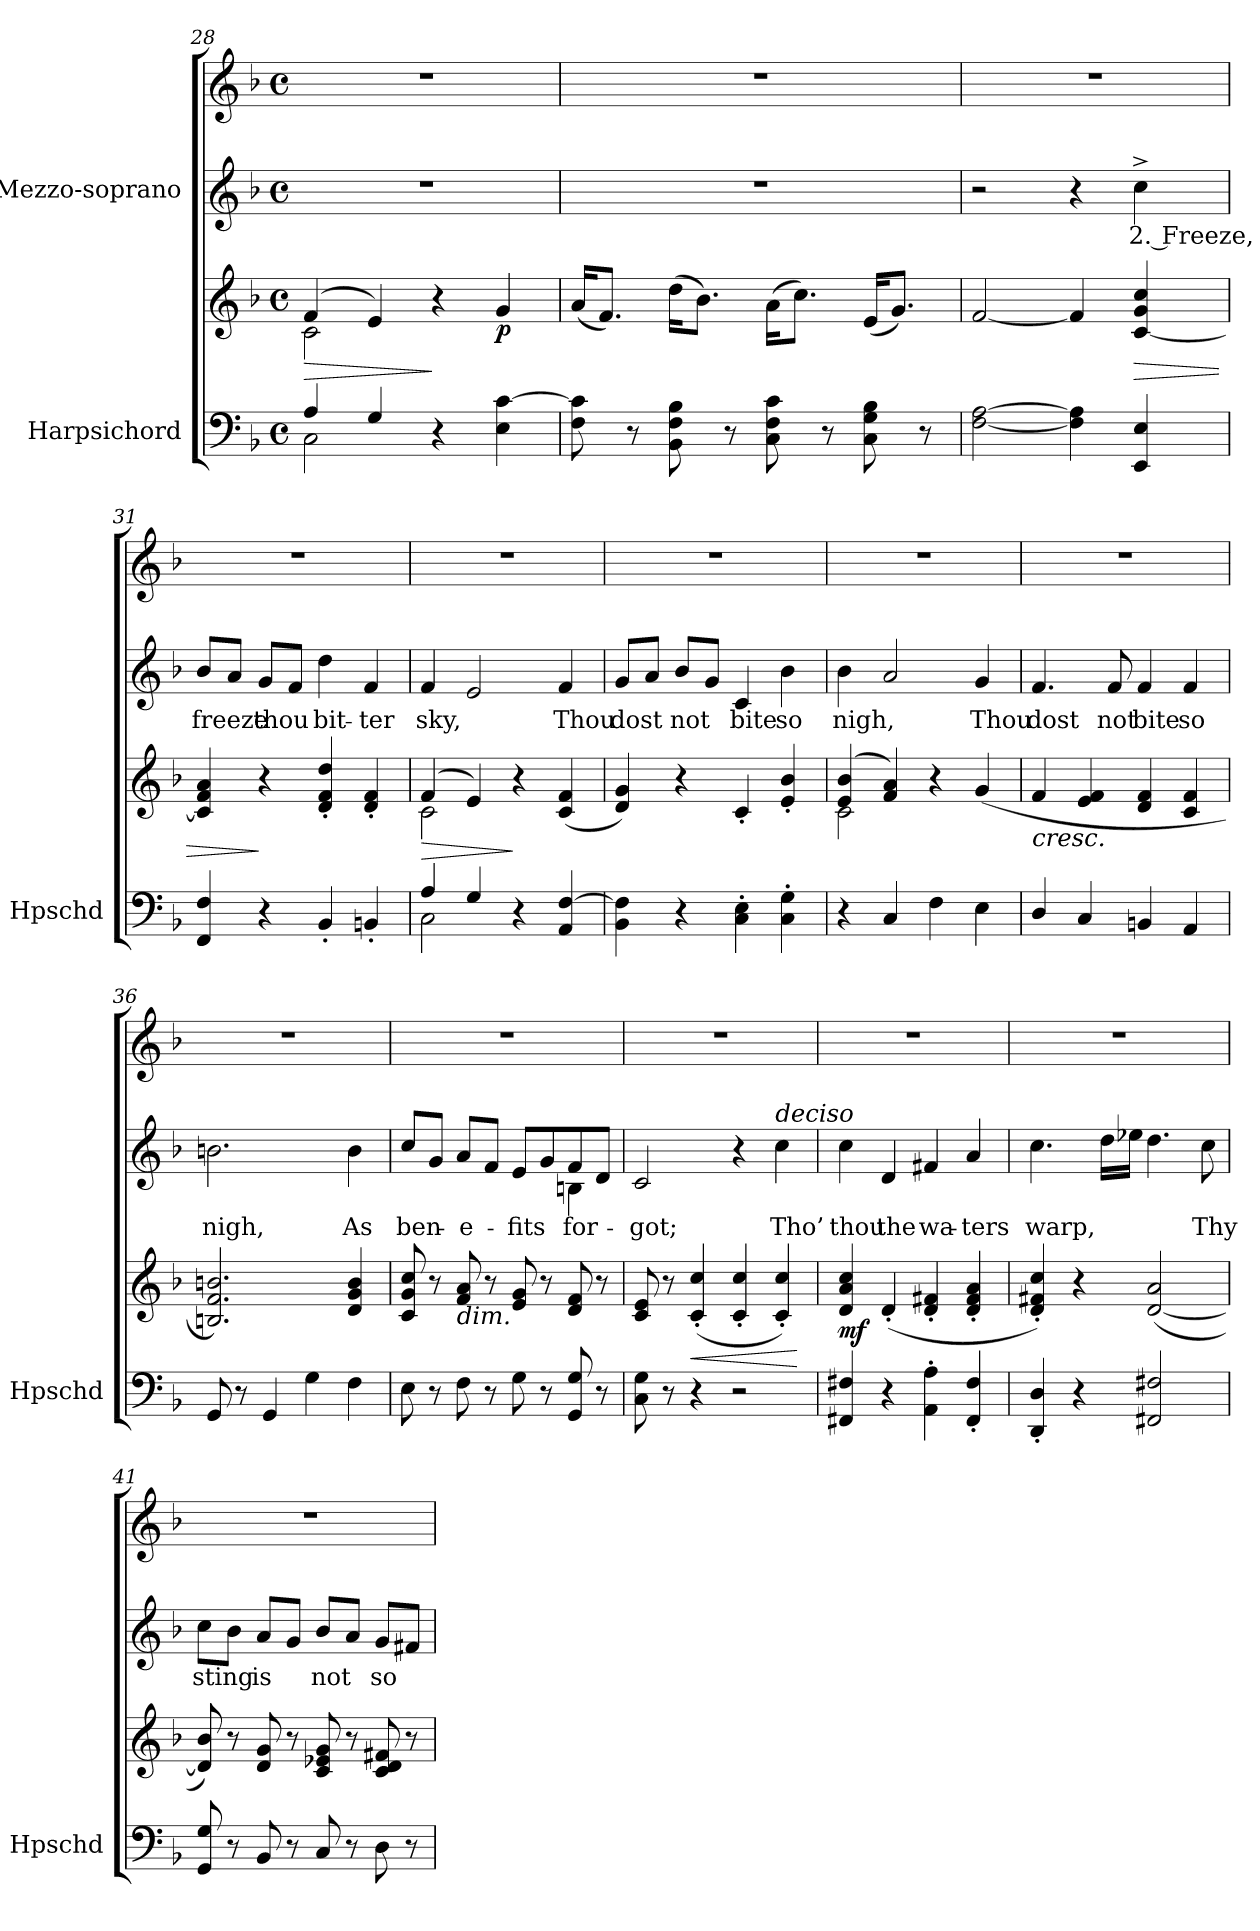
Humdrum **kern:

**kern	**kern	**dynam	**kern	**text	**kern
*part2	*part2	*part2	*part1	*part1	*part1
*staff4	*staff3	*staff3/4	*staff2	*staff2	*staff1
*I"Harpsichord	*	*	*I"Mezzo-soprano	*	*
*I'Hpschd	*	*	*	*	*
*clefF4	*clefG2	*	*clefG2	*	*clefG2
*k[b-]	*k[b-]	*	*k[b-]	*	*k[b-]
*M4/4	*M4/4	*	*M4/4	*	*M4/4
*met(c)	*met(c)	*	*met(c)	*	*met(c)
=28	=28	=28	=28	=28	=28
*^	*	*	*	*	*
!	!	!	!LO:HP:b	!	!	!
*	*	*^	*	*	*	*
4A/	2C\	(4f/	2c\	>	1r	.	1r
4G/	.	4e/)	.	.	.	.	.
4r	2ryy	4r	2ryy	]	.	.	.
!	!	!	!	!LO:DY:b	!	!	!
4E\ [4c\	.	4g/	.	p	.	.	.
*v	*v	*	*	*	*	*	*
*	*v	*v	*	*	*	*
=29	=29	=29	=29	=29	=29
8F\ 8c\]	(16a/KL	.	1r	.	1r
.	8.f/J)	.	.	.	.
8r	.	.	.	.	.
8BB-\ 8F\ 8B-\	(16dd\KL	.	.	.	.
.	8.b-\J)	.	.	.	.
8r	.	.	.	.	.
8C\ 8F\ 8c\	(16a\KL	.	.	.	.
.	8.cc\J)	.	.	.	.
8r	.	.	.	.	.
8C\ 8G\ 8B-\	(16e/KL	.	.	.	.
.	8.g/J)	.	.	.	.
8r	.	.	.	.	.
=30	=30	=30	=30	=30	=30
[<2F\ [>2A\	[<2f/	.	2r	.	1r
4F\] 4A\]	4f/]	.	4r	.	.
!	!	!LO:HP:b	!	!LO:LY:b	!
4EE/ 4E/	[<4c/ 4g/ 4cc/	>	4cc^\	2. Freeze,	.
!!LO:PB:g=z
=31	=31	=31	=31	=31	=31
!	!	!	!	!LO:LY:b	!
4FF/ 4F/	4c/] 4f/ 4a/	.	8b-/L	freeze	1r
.	.	.	8a/J	.	.
!	!	!	!	!LO:LY:b	!
4r	4r	]	8g/L	thou	.
.	.	.	8f/J	.	.
!	!	!	!	!LO:LY:b	!
4BB-'/	4d/' 4f/' 4dd/'	.	4dd\	bit-	.
!	!	!	!	!LO:LY:b	!
4BBn'/	4d/' 4f/'	.	4f/	-ter	.
=32	=32	=32	=32	=32	=32
*^	*	*	*	*	*
!	!	!	!LO:HP:b	!	!LO:LY:b	!
*	*	*^	*	*	*	*
4A/	2C\	(4f/	2c\	>	4f/	sky,	1r
4G/	.	4e/)	.	.	2e/	.	.
4r	2ryy	4r	2ryy	]	.	.	.
!	!	!	!	!	!	!LO:LY:b	!
4AA/ [4F/	.	(4c/ 4f/	.	.	4f/	Thou	.
*v	*v	*	*	*	*	*	*
*	*v	*v	*	*	*	*
=33	=33	=33	=33	=33	=33
!	!	!	!	!LO:LY:b	!
4BB-\ 4F\]	4d/ 4g/)	.	8g/L	dost	1r
.	.	.	8a/J	.	.
!	!	!	!	!LO:LY:b	!
4r	4r	.	8b-/L	not	.
.	.	.	8g/J	.	.
!	!	!	!	!LO:LY:b	!
4C\' 4E\'	4c'/	.	4c/	bite	.
!	!	!	!	!LO:LY:b	!
4C\' 4G\'	4e/' 4b-/'	.	4b-\	so	.
=34	=34	=34	=34	=34	=34
*	*^	*	*	*	*
!	!	!	!	!	!LO:LY:b	!
4r	(4e/ 4b-/	2c\	.	4b-\	nigh,	1r
4C/	4f/ 4a/)	.	.	2a/	.	.
4F\	4r	2ryy	.	.	.	.
!	!	!	!	!	!LO:LY:b	!
4E\	(4g/	.	.	4g/	Thou	.
*	*v	*v	*	*	*	*
!!LO:LB:g=z
=35	=35	=35	=35	=35	=35
!	!LO:TX:b:i:t=cresc.	!	!	!	!
!	!	!	!	!LO:LY:b	!
4D/	4f/	.	4.f/	dost	1r
4C/	4e/ 4f/	.	.	.	.
!	!	!	!	!LO:LY:b	!
.	.	.	8f/	not	.
!	!	!	!	!LO:LY:b	!
4BBn/	4d/ 4f/	.	4f/	bite	.
!	!	!	!	!LO:LY:b	!
4AA/	4c/ 4f/	.	4f/	so	.
=36	=36	=36	=36	=36	=36
!	!	!	!	!LO:LY:b	!
8GG/	2.Bn/ 2.f/ 2.bn/)	.	2.bn\	nigh,	1r
8r	.	.	.	.	.
4GG/	.	.	.	.	.
4G\	.	.	.	.	.
!	!	!	!	!LO:LY:b	!
4F\	4d/ 4g/ 4b/	.	4b\	As	.
=37	=37	=37	=37	=37	=37
!	!	!	!	!LO:LY:b	!
*	*	*	*^	*	*
8E\	8c/ 8g/ 8cc/	.	8cc/L	2.ryy	ben-	1r
8r	8r	.	8g/J	.	.	.
!	!LO:TX:b:i:t=dim.	!	!	!	!	!
!	!	!	!	!	!LO:LY:b	!
8F\	8f/ 8a/	.	8a/L	.	-e-	.
8r	8r	.	8f/J	.	.	.
!	!	!	!	!	!LO:LY:b	!
8G\	8e/ 8g/	.	8e/L	.	-fits	.
8r	8r	.	8g/	.	.	.
!	!	!	!	!	!LO:LY:b	!
8GG/ 8G/	8d/ 8f/	.	8f/	4Bn\	for-	.
8r	8r	.	8d/J	.	.	.
*	*	*	*v	*v	*	*
=38	=38	=38	=38	=38	=38
!	!	!	!	!LO:LY:b	!
8C\ 8G\	8c/ 8e/	.	2c/	-got;	1r
8r	8r	.	.	.	.
!	!	!LO:HP:b	!	!	!
4r	(4c/' 4cc/'	<	.	.	.
2r	4c/' 4cc/'	.	4r	.	.
!	!	!	!LO:TX:a:i:t=deciso	!	!
!	!	!	!	!LO:LY:b	!
.	4c/' 4cc/')	.	4cc\	Tho’	.
.	.	[	.	.	.
!!LO:LB:g=z
=39	=39	=39	=39	=39	=39
!	!	!LO:DY:b	!	!LO:LY:b	!
4FF#X/ 4F#X/	4d/ 4a/ 4cc/	mf	4cc\	thou	1r
!	!	!	!	!LO:LY:b	!
4r	(4d'/	.	4d/	the	.
!	!	!	!	!LO:LY:b	!
4AA\' 4A\'	4d/' 4f#X/'	.	4f#X/	wa-	.
!	!	!	!	!LO:LY:b	!
4FF#/' 4F#/'	4d/' 4f#/' 4a/'	.	4a/	-ters	.
=40	=40	=40	=40	=40	=40
!	!	!	!	!LO:LY:b	!
4DD/' 4D/'	4d/' 4f#X/' 4cc/')	.	4.cc\	warp,	1r
4r	4r	.	.	.	.
.	.	.	16dd\LL	.	.
.	.	.	16ee-X\JJ	.	.
2FF#X/ 2F#X/	(>[<2d/ 2a/	.	4.dd\	.	.
!	!	!	!	!LO:LY:b	!
.	.	.	8cc\	Thy	.
=41	=41	=41	=41	=41	=41
!	!	!	!	!LO:LY:b	!
8GG/ 8G/	8d/] 8b-/)	.	8cc\L	sting	1r
8r	8r	.	8b-\J	.	.
!	!	!	!	!LO:LY:b	!
8BB-/	8d/ 8g/	.	8a/L	is	.
8r	8r	.	8g/J	.	.
!	!	!	!	!LO:LY:b	!
8C/	8c/ 8e-X/ 8g/	.	8b-/L	not	.
8r	8r	.	8a/J	.	.
!	!	!	!	!LO:LY:b	!
8D\	8c/ 8d/ 8f#X/	.	8g/L	so	.
8r	8r	.	8f#X/J	.	.
=	=	=	=	=	=
*-	*-	*-	*-	*-	*-
